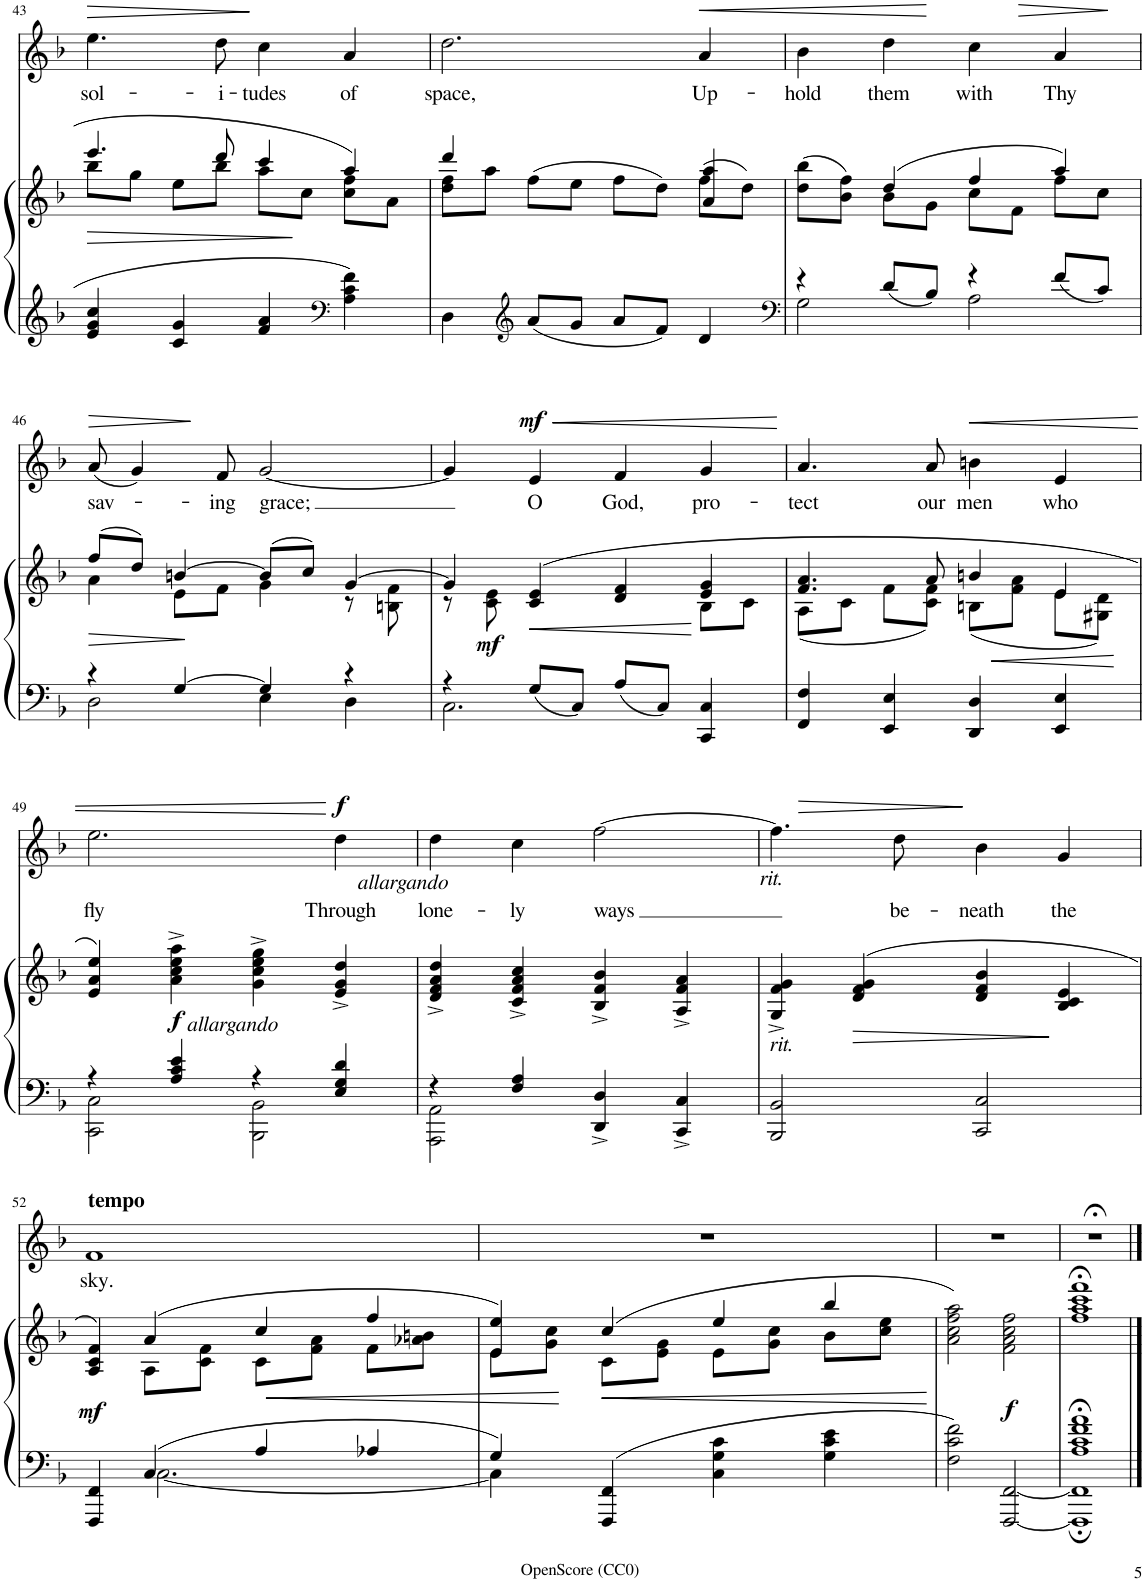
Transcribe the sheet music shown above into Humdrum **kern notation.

**kern	**kern	**dynam	**kern	**text	**dynam
*part2	*part2	*part2	*part1	*part1	*part1
*staff3	*staff2	*staff2/3	*staff1	*staff1	*staff1
*I"Piano	*	*	*I"Voice	*	*
*I'Pno	*	*	*	*	*
!!LO:PB:g=z
*clefG2	*clefG2	*	*clefG2	*	*
*k[b-]	*k[b-]	*	*k[b-]	*	*
*M4/4	*M4/4	*	*M4/4	*	*
=43	=43	=43	=43	=43	=43
!	!	!LO:HP:b	!	!LO:LY:b	!LO:HP:b
*	*^	*	*	*	*
4e/ 4g/ 4cc/	4.eee/	8bb-\L	>	4.ee\	sol-	>
.	.	8gg\J	.	.	.	.
4c/ 4g/	.	8ee\L	.	.	.	.
!	!	!	!	!	!LO:LY:b	!
.	8ddd/	8bb-\J	.	8dd\	-i-	.
!	!	!	!	!	!LO:LY:b	!
4f/ 4a/	4ccc/	8aa\L	.	4cc\	-tudes	]
.	.	8cc\J	.	.	.	.
*clefF4	*	*	*	*	*	*
!	!	!	!	!	!LO:LY:b	!
4A\ 4c\ 4f\	4aa/	8cc\ 8ff\L	.	4a/	of	.
.	.	8a\J	.	.	.	.
=44	=44	=44	=44	=44	=44	=44
!	!	!	!	!	!LO:LY:b	!
4D\	4ddd/	8dd\ 8ff\L	.	2.dd\	space,	.
.	.	8aa\J	.	.	.	.
*clefG2	*	*	*	*	*	*
8a/L	4ryy	(>8ff\L	.	.	.	.
8g/J	.	8ee\J	.	.	.	.
8a/L	4ryy	8ff\L	.	.	.	.
8f/J	.	8dd\J)	.	.	.	.
!	!	!	!	!	!LO:LY:b	!LO:HP:b
4d/	4a/ 4aa/	(>8ff\L	.	4a/	Up-	<
.	.	8dd\J)	.	.	.	.
=45	=45	=45	=45	=45	=45	=45
*clefF4	*	*	*	*	*	*
*^	*	*	*	*	*	*
!	!	!	!	!	!	!LO:LY:b	!
4r	2G\	4ryy	(>8dd\ 8bb-\L	.	4b-\	-hold	.
.	.	.	8b-\ 8ff\J)	.	.	.	.
!	!	!	!	!	!	!LO:LY:b	!
8d/L	.	(4dd/	8b-\L	.	4dd\	them	.
8B-/J	.	.	8g\J	.	.	.	.
!	!	!	!	!	!	!LO:LY:b	!LO:HP:n=1:b
4r	2A\	4ff/	8cc\L	.	4cc\	with	[ >
.	.	.	8f\J	.	.	.	.
!	!	!	!	!	!	!LO:LY:b	!
8f/L	.	4aa/)	8ff\L	.	4a/	Thy	.
8c/J	.	.	8cc\J	.	.	.	.
*v	*v	*	*	*	*	*	*
*	*v	*v	*	*	*	*
.	.	.	.	.	]
!!LO:LB:g=z
=46	=46	=46	=46	=46	=46
*^	*	*	*	*	*
!	!	!	!LO:HP:b	!	!LO:LY:b	!LO:HP:b
*	*	*^	*	*	*	*
4r	2D\	(8ff/L	4a\	>	(8a/	sav-	>
.	.	8dd/J)	.	.	4g/)	.	.
[4G/	.	[4bn/	8e\L	.	.	.	.
!	!	!	!	!	!	!LO:LY:b	!
.	.	.	8f\J	]	8f/	-ing	]
!	!	!	!	!	!	!LO:LY:b	!
4G/]	4E\	(8b/L]	4g\	.	[2g/	grace;	.
.	.	8cc/J)	.	.	.	.	.
4r	4D\	[4g/	8r	.	.	.	.
.	.	.	8Bn\ 8f\	.	.	.	.
=47	=47	=47	=47	=47	=47	=47	=47
4r	2.C\	4g/]	8r	.	4g/]	.	.
!	!	!	!	!LO:DY:b	!	!	!
.	.	.	8c\ 8e\	mf	.	.	.
!	!	!	!	!LO:HP:b	!	!LO:LY:b	!LO:HP:b
!	!	!	!	!	!	!	!LO:DY:n=1:a
8G/L	.	(4c/ 4e/	2ryy	<	4e/	O	< mf
8C/J	.	.	.	.	.	.	.
!	!	!	!	!	!	!LO:LY:b	!
8A/L	.	4d/ 4f/	.	.	4f/	God,	.
8C/J	.	.	.	.	.	.	.
!	!	!	!	!	!	!LO:LY:b	!
4CC/ 4C/	4ryy	4e/ 4g/	8B-\L	]	4g/	pro-	.
.	.	.	8c\J	.	.	.	.
*v	*v	*	*	*	*	*	*
*	*v	*v	*	*	*	*
.	.	.	.	.	[
=48	=48	=48	=48	=48	=48
*	*^	*	*	*	*
!	!	!	!	!	!LO:LY:b	!
4FF/ 4F/	4.f/ 4.a/	(8A\L	.	4.a/	-tect	.
.	.	8c\J	.	.	.	.
4EE/ 4E/	.	8f\L	.	.	.	.
!	!	!	!	!	!LO:LY:b	!
.	8a/	8c\ 8f\J)	.	8a/	our	.
!	!	!	!LO:HP:b	!	!LO:LY:b	!LO:HP:b
4DD/ 4D/	4bn/	(8Bn\L	<	4bn\	men	<
.	.	8f\ 8a\J	.	.	.	.
!	!	!	!	!	!LO:LY:b	!
4EE/ 4E/	4e/	8e\L	.	4e/	who	.
.	.	8G#X\ 8d\J)	.	.	.	.
*	*v	*v	*	*	*	*
.	.	[	.	.	.
!!LO:LB:g=z
=49	=49	=49	=49	=49	=49
*^	*	*	*	*	*
!	!	!	!	!	!LO:LY:b	!
4r	2CC\ 2C\	4e/ 4a/ 4ee/)	.	2.ee\	fly	.
!	!	!LO:TX:b:i:t=allargando	!	!	!	!
!	!	!	!LO:DY:b	!	!	!
4A/ 4c/ 4e/	.	4a\^ 4cc\^ 4ee\^ 4aa\^	f	.	.	.
4r	2BBB-\ 2BB-\	4g\^ 4cc\^ 4ee\^ 4gg\^	.	.	.	.
!	!	!	!	!LO:TX:b:i:t=allargando	!	!
!	!	!	!	!	!LO:LY:b	!LO:DY:n=1:a
4E/ 4G/ 4d/	.	4e/^ 4g/^ 4dd/^	.	4dd\	Through	[ f
=50	=50	=50	=50	=50	=50	=50
!	!	!	!	!	!LO:LY:b	!
4r	2AAA\ 2AA\	4d/^ 4f/^ 4a/^ 4dd/^	.	4dd\	lone-	.
!	!	!	!	!	!LO:LY:b	!
4F/ 4A/	.	4c/^ 4f/^ 4a/^ 4cc/^	.	4cc\	-ly	.
!	!	!	!	!	!LO:LY:b	!
4D^</	4DD/	4B-/^ 4f/^ 4b-/^	.	[2ff\	ways	.
4C^</	4CC/	4A/^ 4f/^ 4a/^	.	.	.	.
=51	=51	=51	=51	=51	=51	=51
!	!	!	!	!LO:TX:b:i:t=rit.	!	!
!	!	!LO:TX:b:i:t=rit.	!	!	!	!
!	!	!	!	!	!	!LO:HP:b
*v	*v	*	*	*	*	*
2BBB-/ 2BB-/	4G/^ 4f/^ 4g/^	.	4.ff\]	.	>
!	!	!LO:HP:b	!	!	!
.	(>4d/ 4f/ 4g/	>	.	.	.
!	!	!	!	!LO:LY:b	!
.	.	.	8dd\	be-	.
!	!	!	!	!LO:LY:b	!
2CC/ 2C/	4d/ 4f/ 4b-/	.	4b-\	-neath	]
!	!	!	!	!LO:LY:b	!
.	4B-/ 4c/ 4e/	[	4g/	the	.
!!LO:LB:g=z
=52	=52	=52	=52	=52	=52
*^	*^	*	*	*	*
!	!	!	!	!	!LO:TX:a:B:t=tempo	!	!
!	!	!	!	!LO:DY:b	!	!LO:LY:b	!
4FFF/ 4FF/	4ryy	4A/ 4c/ 4f/)	4ryy	mf	1f	sky.	.
4C/	[2.C\	(4a/	8A\L	.	.	.	.
.	.	.	8c\ 8f\J	.	.	.	.
!	!	!	!	!LO:HP:b	!	!	!
4A/	.	4cc/	8c\L	<	.	.	.
.	.	.	8f\ 8a\J	.	.	.	.
4A-X/	.	4ff/	8f\L	.	.	.	.
.	.	.	8a-X\ 8bn\J	.	.	.	.
=53	=53	=53	=53	=53	=53	=53	=53
4G/	4C\]	4e/ 4ee/)	8e\L	.	1r	.	.
.	.	.	8g\ 8cc\J	.	.	.	.
4FFF/ 4FF/	2.ryy	(4cc/	8c\L	]	.	.	.
.	.	.	8e\ 8g\J	.	.	.	.
4C\ 4G\ 4c\	.	4ee/	8e\L	.	.	.	.
.	.	.	8g\ 8cc\J	.	.	.	.
4G\ 4c\ 4e\	.	4bb-/	8b-\L	.	.	.	.
.	.	.	8cc\ 8ee\J	.	.	.	.
*v	*v	*	*	*	*	*	*
*	*v	*v	*	*	*	*
.	.	[	.	.	.
=54	=54	=54	=54	=54	=54
2F\ 2c\ 2f\	2a\ 2cc\ 2ff\ 2aa\)	.	1r	.	.
!	!	!LO:DY:b	!	!	!
[<2FFF/ [<2FF/	2f\ 2a\ 2cc\ 2ff\	f	.	.	.
=55	=55	=55	=55	=55	=55
*^	*	*	*	*	*
1A;< 1c;< 1f;< 1a;<	1FFF]; 1FF];	1ff;< 1aa;< 1ccc;< 1fff;<	.	1r;<	.	.
*v	*v	*	*	*	*	*
==	==	==	==	==	==
*-	*-	*-	*-	*-	*-
